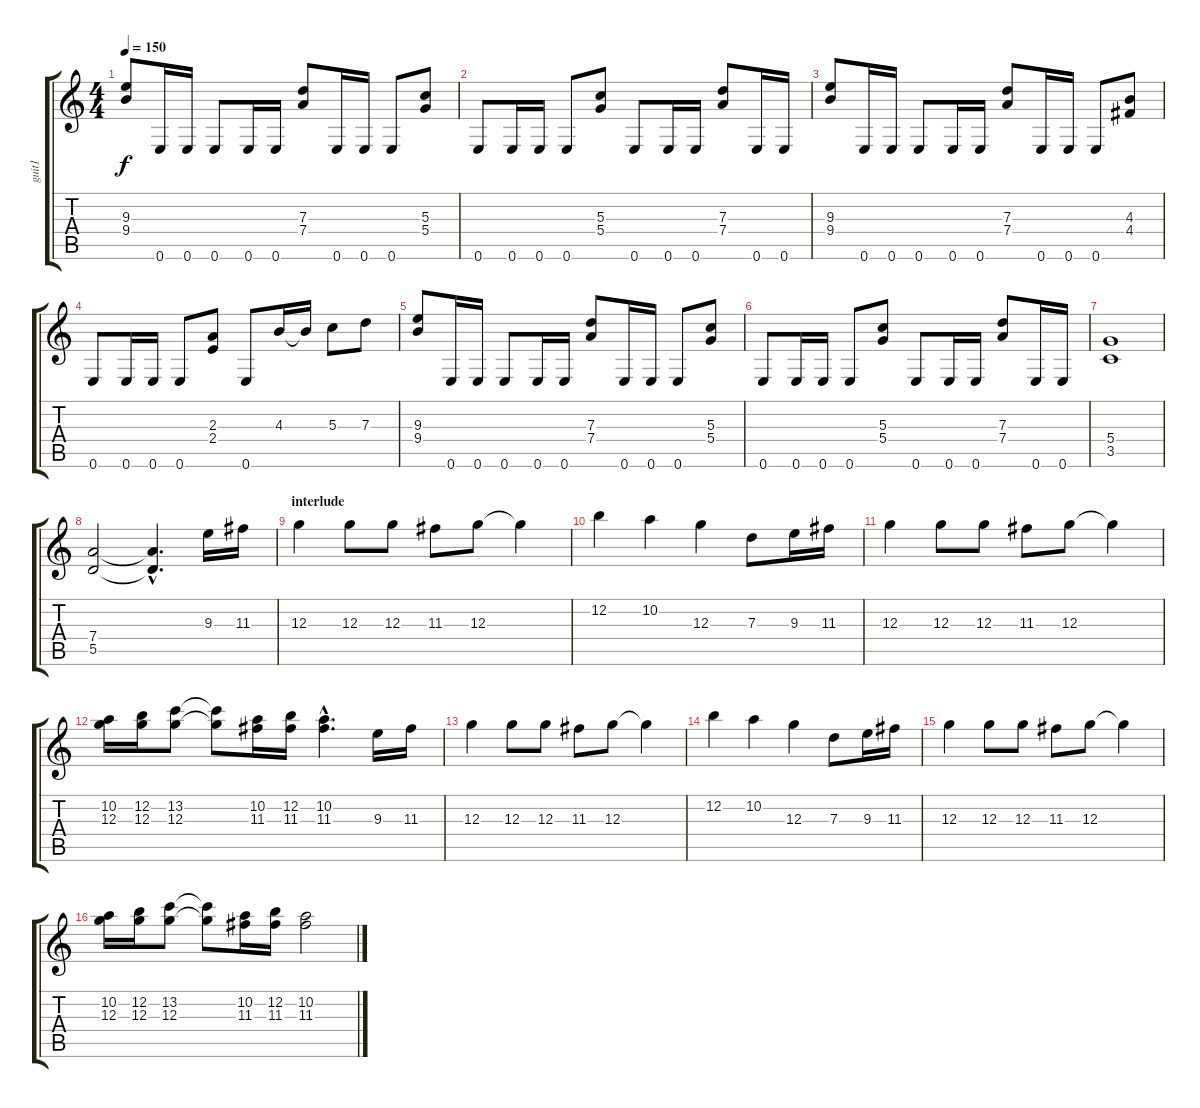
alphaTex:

\track ("guit1" "guit1") {instrument distortionguitar}
\staff {score tabs}
\tuning (E4 B3 G3 D3 A2 E2) {hide}
\ts (4 4)
\tempo 150
\clef g2
\ks c
(9.3 9.4).8{dy f} 0.6.16 0.6.16 0.6.8 0.6.16 0.6.16 (7.3 7.4).8 0.6.16 0.6.16 0.6.8 (5.3 5.4).8 |
0.6.8 0.6.16 0.6.16 0.6.8 (5.3 5.4).8 0.6.8 0.6.16 0.6.16 (7.3 7.4).8 0.6.16 0.6.16 |
(9.3 9.4).8 0.6.16 0.6.16 0.6.8 0.6.16 0.6.16 (7.3 7.4).8 0.6.16 0.6.16 0.6.8 (4.3 4.4).8 |
0.6.8 0.6.16 0.6.16 0.6.8 (2.3 2.4).8 0.6.8 4.3.16 4.3{t}.16 5.3.8 7.3.8 |
(9.3 9.4).8 0.6.16 0.6.16 0.6.8 0.6.16 0.6.16 (7.3 7.4).8 0.6.16 0.6.16 0.6.8 (5.3 5.4).8 |
0.6.8 0.6.16 0.6.16 0.6.8 (5.3 5.4).8 0.6.8 0.6.16 0.6.16 (7.3 7.4).8 0.6.16 0.6.16 |
(5.4 3.5).1 |
(7.4 5.5).2 (7.4{hac t} 5.5{hac t}).4{d} 9.3.16 11.3.16 |
\section ("" "interlude")
12.3.4 12.3.8 12.3.8 11.3.8 12.3.8 12.3{t}.4 |
12.2.4 10.2.4 12.3.4 7.3.8 9.3.16 11.3.16 |
12.3.4 12.3.8 12.3.8 11.3.8 12.3.8 12.3{t}.4 |
(10.2 12.3).16 (12.2 12.3).16 (13.2 12.3).8 (13.2{t} 12.3{t}).8 (10.2 11.3).16 (12.2 11.3).16 (10.2{hac} 11.3{hac}).4{d} 9.3.16 11.3.16 |
12.3.4 12.3.8 12.3.8 11.3.8 12.3.8 12.3{t}.4 |
12.2.4 10.2.4 12.3.4 7.3.8 9.3.16 11.3.16 |
12.3.4 12.3.8 12.3.8 11.3.8 12.3.8 12.3{t}.4 |
(10.2 12.3).16 (12.2 12.3).16 (13.2 12.3).8 (13.2{t} 12.3{t}).8 (10.2 11.3).16 (12.2 11.3).16 (10.2 11.3).2
